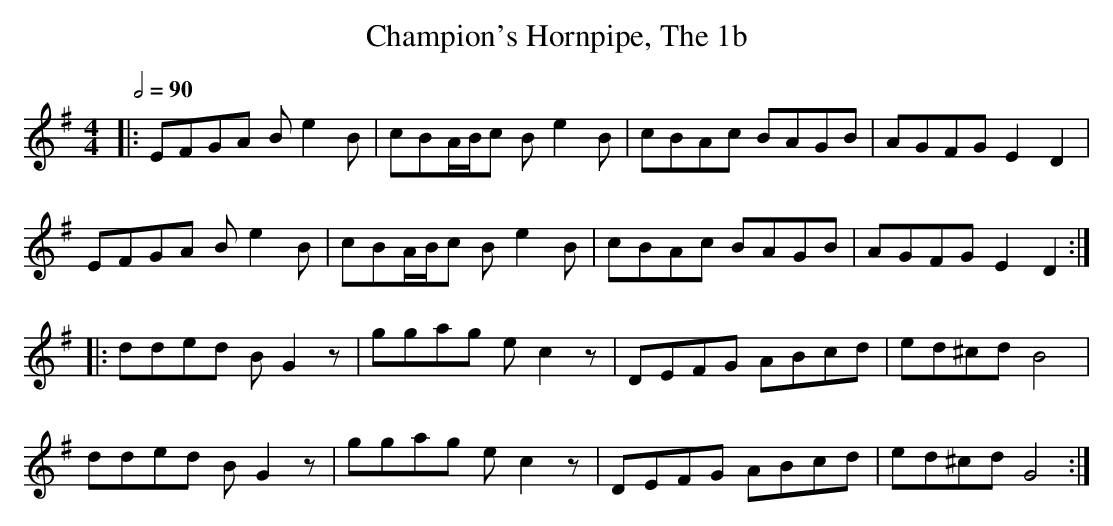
X:1
T:Champion's Hornpipe, The 1b
M:4/4
L:1/8
Q:2/4=90
K:G
|:EFGA Be2B|cBA/B/c Be2B|cBAc BAGB|AGFG E2D2|
EFGA Be2B|cBA/B/c Be2B|cBAc BAGB|AGFG E2D2:|]
|:dded BG2z|ggag ec2z|DEFG ABcd|ed^cd B4|
dded BG2z|ggag ec2z|DEFG ABcd|ed^cd G4:|]
